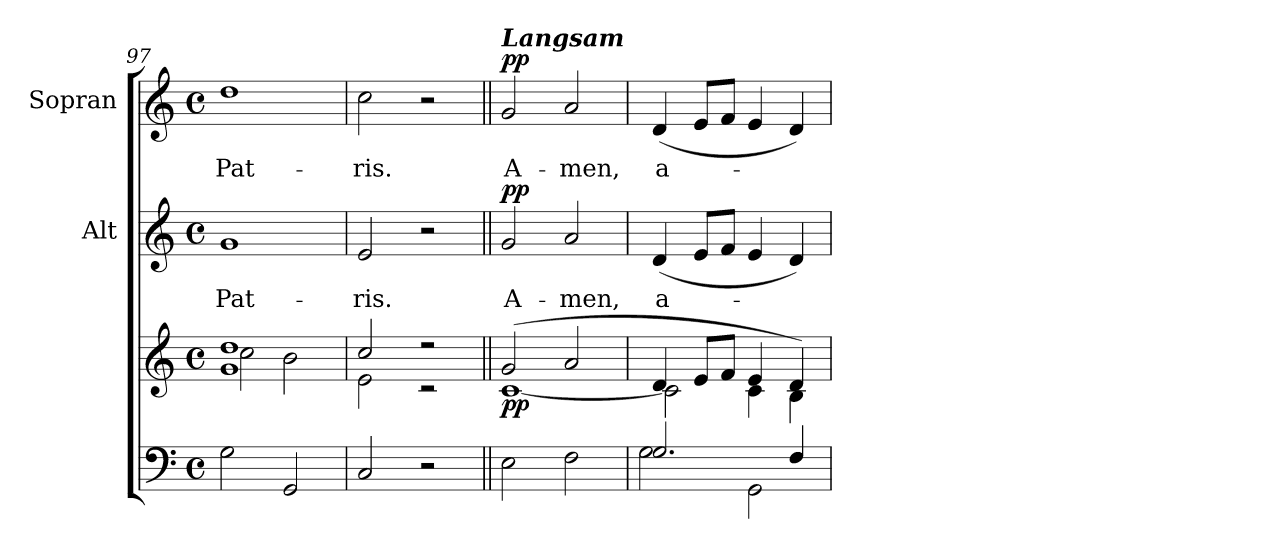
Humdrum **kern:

**kern	**kern	**dynam	**kern	**text	**dynam	**kern	**text	**dynam
*part3	*part3	*part3	*part2	*part2	*part2	*part1	*part1	*part1
*staff4	*staff3	*staff3/4	*staff2	*staff2	*staff2	*staff1	*staff1	*staff1
*	*	*	*I"Alt	*	*	*I"Sopran	*	*
*clefF4	*clefG2	*	*clefG2	*	*	*clefG2	*	*
*k[]	*k[]	*	*k[]	*	*	*k[]	*	*
*C:	*C:	*	*C:	*	*	*C:	*	*
*M4/4	*M4/4	*	*M4/4	*	*	*M4/4	*	*
*met(c)	*met(c)	*	*met(c)	*	*	*met(c)	*	*
=97	=97	=97	=97	=97	=97	=97	=97	=97
*	*^	*	*	*	*	*	*	*
!	!	!	!	!	!LO:LY:b	!	!	!LO:LY:b	!
2G\	1g 1dd	2cc\	.	1g	Pat-	.	1dd	Pat-	.
2GG/	.	2b\	.	.	.	.	.	.	.
=98	=98	=98	=98	=98	=98	=98	=98	=98	=98
!	!	!	!	!	!LO:LY:b	!	!	!LO:LY:b	!
2C/	2cc/	2e\	.	2e/	-ris.	.	2cc\	-ris.	.
2r	2r	2r	.	2r	.	.	2r	.	.
=99||	=99||	=99||	=99||	=99||	=99||	=99||	=99||	=99||	=99||
!	!	!	!	!	!	!	!LO:TX:a:Bi:t=Langsam	!	!
!	!	!	!LO:DY:b	!	!LO:LY:b	!LO:DY:a	!	!LO:LY:b	!LO:DY:a
2E\	(2g/	[<1c	pp	2g/	A-	pp	2g/	A-	pp
!	!	!	!	!	!LO:LY:b	!	!	!LO:LY:b	!
2F\	2a/	.	.	2a/	-men,	.	2a/	-men,	.
=100	=100	=100	=100	=100	=100	=100	=100	=100	=100
*^	*	*	*	*	*	*	*	*	*
!	!	!	!	!	!	!LO:LY:b	!	!	!LO:LY:b	!
2.G/	2G\	4d/	2c\]	.	(<4d/	a-	.	(<4d/	a-	.
.	.	8e/L	.	.	8e/L	.	.	8e/L	.	.
.	.	8f/J	.	.	8f/J	.	.	8f/J	.	.
.	2GG\	4e/	4c\	.	4e/	.	.	4e/	.	.
4F/	.	4d/)	4B\	.	4d/)	.	.	4d/)	.	.
*v	*v	*	*	*	*	*	*	*	*	*
*	*v	*v	*	*	*	*	*	*	*
=	=	=	=	=	=	=	=	=
*-	*-	*-	*-	*-	*-	*-	*-	*-
